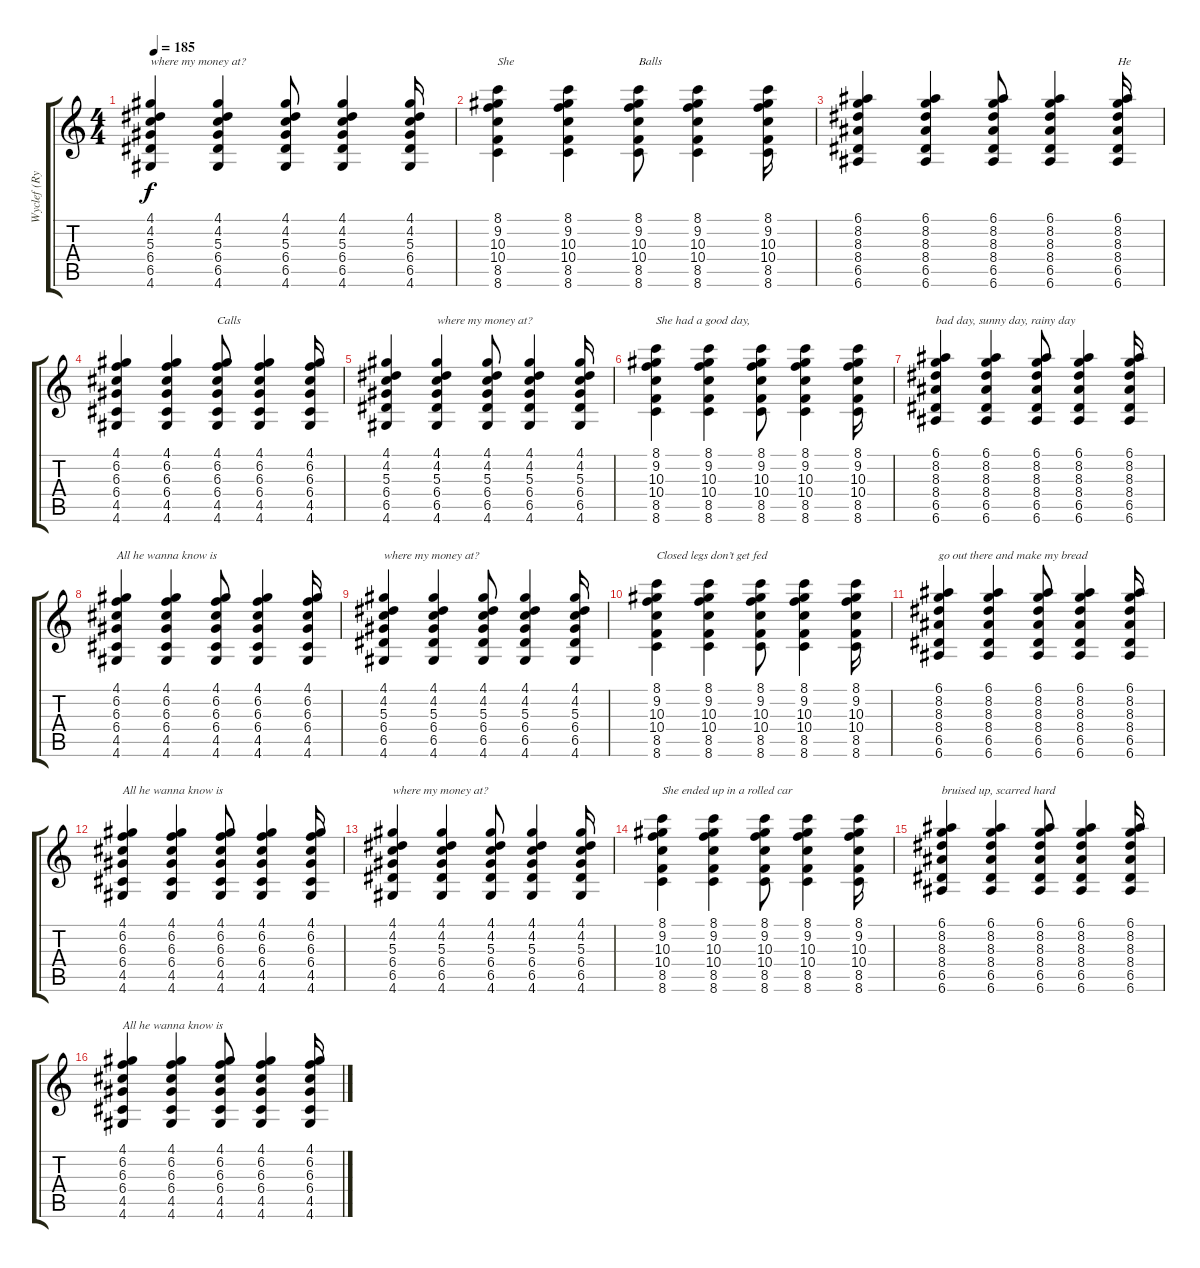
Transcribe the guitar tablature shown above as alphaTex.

\track ("Wyclef (Rythm)" "Wyclef (Ry") {instrument acousticguitarsteel}
\staff {score tabs}
\tuning (E4 B3 G3 D3 A2 E2) {hide}
\ts (4 4)
\tempo 185
\clef g2
\ks c
(4.1 4.2 5.3 6.4 6.5 4.6).4{txt "where my money at?" dy f} (4.1 4.2 5.3 6.4 6.5 4.6).4 (4.1 4.2 5.3 6.4 6.5 4.6).8 (4.1 4.2 5.3 6.4 6.5 4.6).4 (4.1 4.2 5.3 6.4 6.5 4.6).16 |
(8.1 9.2 10.3 10.4 8.5 8.6).4{txt "She"} (8.1 9.2 10.3 10.4 8.5 8.6).4 (8.1 9.2 10.3 10.4 8.5 8.6).8{txt "Balls"} (8.1 9.2 10.3 10.4 8.5 8.6).4 (8.1 9.2 10.3 10.4 8.5 8.6).16 |
(6.1 8.2 8.3 8.4 6.5 6.6).4 (6.1 8.2 8.3 8.4 6.5 6.6).4 (6.1 8.2 8.3 8.4 6.5 6.6).8 (6.1 8.2 8.3 8.4 6.5 6.6).4 (6.1 8.2 8.3 8.4 6.5 6.6).16{txt "He"} |
(4.1 6.2 6.3 6.4 4.5 4.6).4 (4.1 6.2 6.3 6.4 4.5 4.6).4 (4.1 6.2 6.3 6.4 4.5 4.6).8{txt "Calls"} (4.1 6.2 6.3 6.4 4.5 4.6).4 (4.1 6.2 6.3 6.4 4.5 4.6).16 |
(4.1 4.2 5.3 6.4 6.5 4.6).4 (4.1 4.2 5.3 6.4 6.5 4.6).4{txt "where my money at?"} (4.1 4.2 5.3 6.4 6.5 4.6).8 (4.1 4.2 5.3 6.4 6.5 4.6).4 (4.1 4.2 5.3 6.4 6.5 4.6).16 |
(8.1 9.2 10.3 10.4 8.5 8.6).4{txt "She had a good day,"} (8.1 9.2 10.3 10.4 8.5 8.6).4 (8.1 9.2 10.3 10.4 8.5 8.6).8 (8.1 9.2 10.3 10.4 8.5 8.6).4 (8.1 9.2 10.3 10.4 8.5 8.6).16 |
(6.1 8.2 8.3 8.4 6.5 6.6).4{txt "bad day, sunny day, rainy day"} (6.1 8.2 8.3 8.4 6.5 6.6).4 (6.1 8.2 8.3 8.4 6.5 6.6).8 (6.1 8.2 8.3 8.4 6.5 6.6).4 (6.1 8.2 8.3 8.4 6.5 6.6).16 |
(4.1 6.2 6.3 6.4 4.5 4.6).4{txt "All he wanna know is"} (4.1 6.2 6.3 6.4 4.5 4.6).4 (4.1 6.2 6.3 6.4 4.5 4.6).8 (4.1 6.2 6.3 6.4 4.5 4.6).4 (4.1 6.2 6.3 6.4 4.5 4.6).16 |
(4.1 4.2 5.3 6.4 6.5 4.6).4{txt "where my money at?"} (4.1 4.2 5.3 6.4 6.5 4.6).4 (4.1 4.2 5.3 6.4 6.5 4.6).8 (4.1 4.2 5.3 6.4 6.5 4.6).4 (4.1 4.2 5.3 6.4 6.5 4.6).16 |
(8.1 9.2 10.3 10.4 8.5 8.6).4{txt "Closed legs don’t get fed"} (8.1 9.2 10.3 10.4 8.5 8.6).4 (8.1 9.2 10.3 10.4 8.5 8.6).8 (8.1 9.2 10.3 10.4 8.5 8.6).4 (8.1 9.2 10.3 10.4 8.5 8.6).16 |
(6.1 8.2 8.3 8.4 6.5 6.6).4{txt "go out there and make my bread"} (6.1 8.2 8.3 8.4 6.5 6.6).4 (6.1 8.2 8.3 8.4 6.5 6.6).8 (6.1 8.2 8.3 8.4 6.5 6.6).4 (6.1 8.2 8.3 8.4 6.5 6.6).16 |
(4.1 6.2 6.3 6.4 4.5 4.6).4{txt "All he wanna know is"} (4.1 6.2 6.3 6.4 4.5 4.6).4 (4.1 6.2 6.3 6.4 4.5 4.6).8 (4.1 6.2 6.3 6.4 4.5 4.6).4 (4.1 6.2 6.3 6.4 4.5 4.6).16 |
(4.1 4.2 5.3 6.4 6.5 4.6).4{txt "where my money at?"} (4.1 4.2 5.3 6.4 6.5 4.6).4 (4.1 4.2 5.3 6.4 6.5 4.6).8 (4.1 4.2 5.3 6.4 6.5 4.6).4 (4.1 4.2 5.3 6.4 6.5 4.6).16 |
(8.1 9.2 10.3 10.4 8.5 8.6).4{txt "She ended up in a rolled car"} (8.1 9.2 10.3 10.4 8.5 8.6).4 (8.1 9.2 10.3 10.4 8.5 8.6).8 (8.1 9.2 10.3 10.4 8.5 8.6).4 (8.1 9.2 10.3 10.4 8.5 8.6).16 |
(6.1 8.2 8.3 8.4 6.5 6.6).4{txt "bruised up, scarred hard"} (6.1 8.2 8.3 8.4 6.5 6.6).4 (6.1 8.2 8.3 8.4 6.5 6.6).8 (6.1 8.2 8.3 8.4 6.5 6.6).4 (6.1 8.2 8.3 8.4 6.5 6.6).16 |
(4.1 6.2 6.3 6.4 4.5 4.6).4{txt "All he wanna know is"} (4.1 6.2 6.3 6.4 4.5 4.6).4 (4.1 6.2 6.3 6.4 4.5 4.6).8 (4.1 6.2 6.3 6.4 4.5 4.6).4 (4.1 6.2 6.3 6.4 4.5 4.6).16
